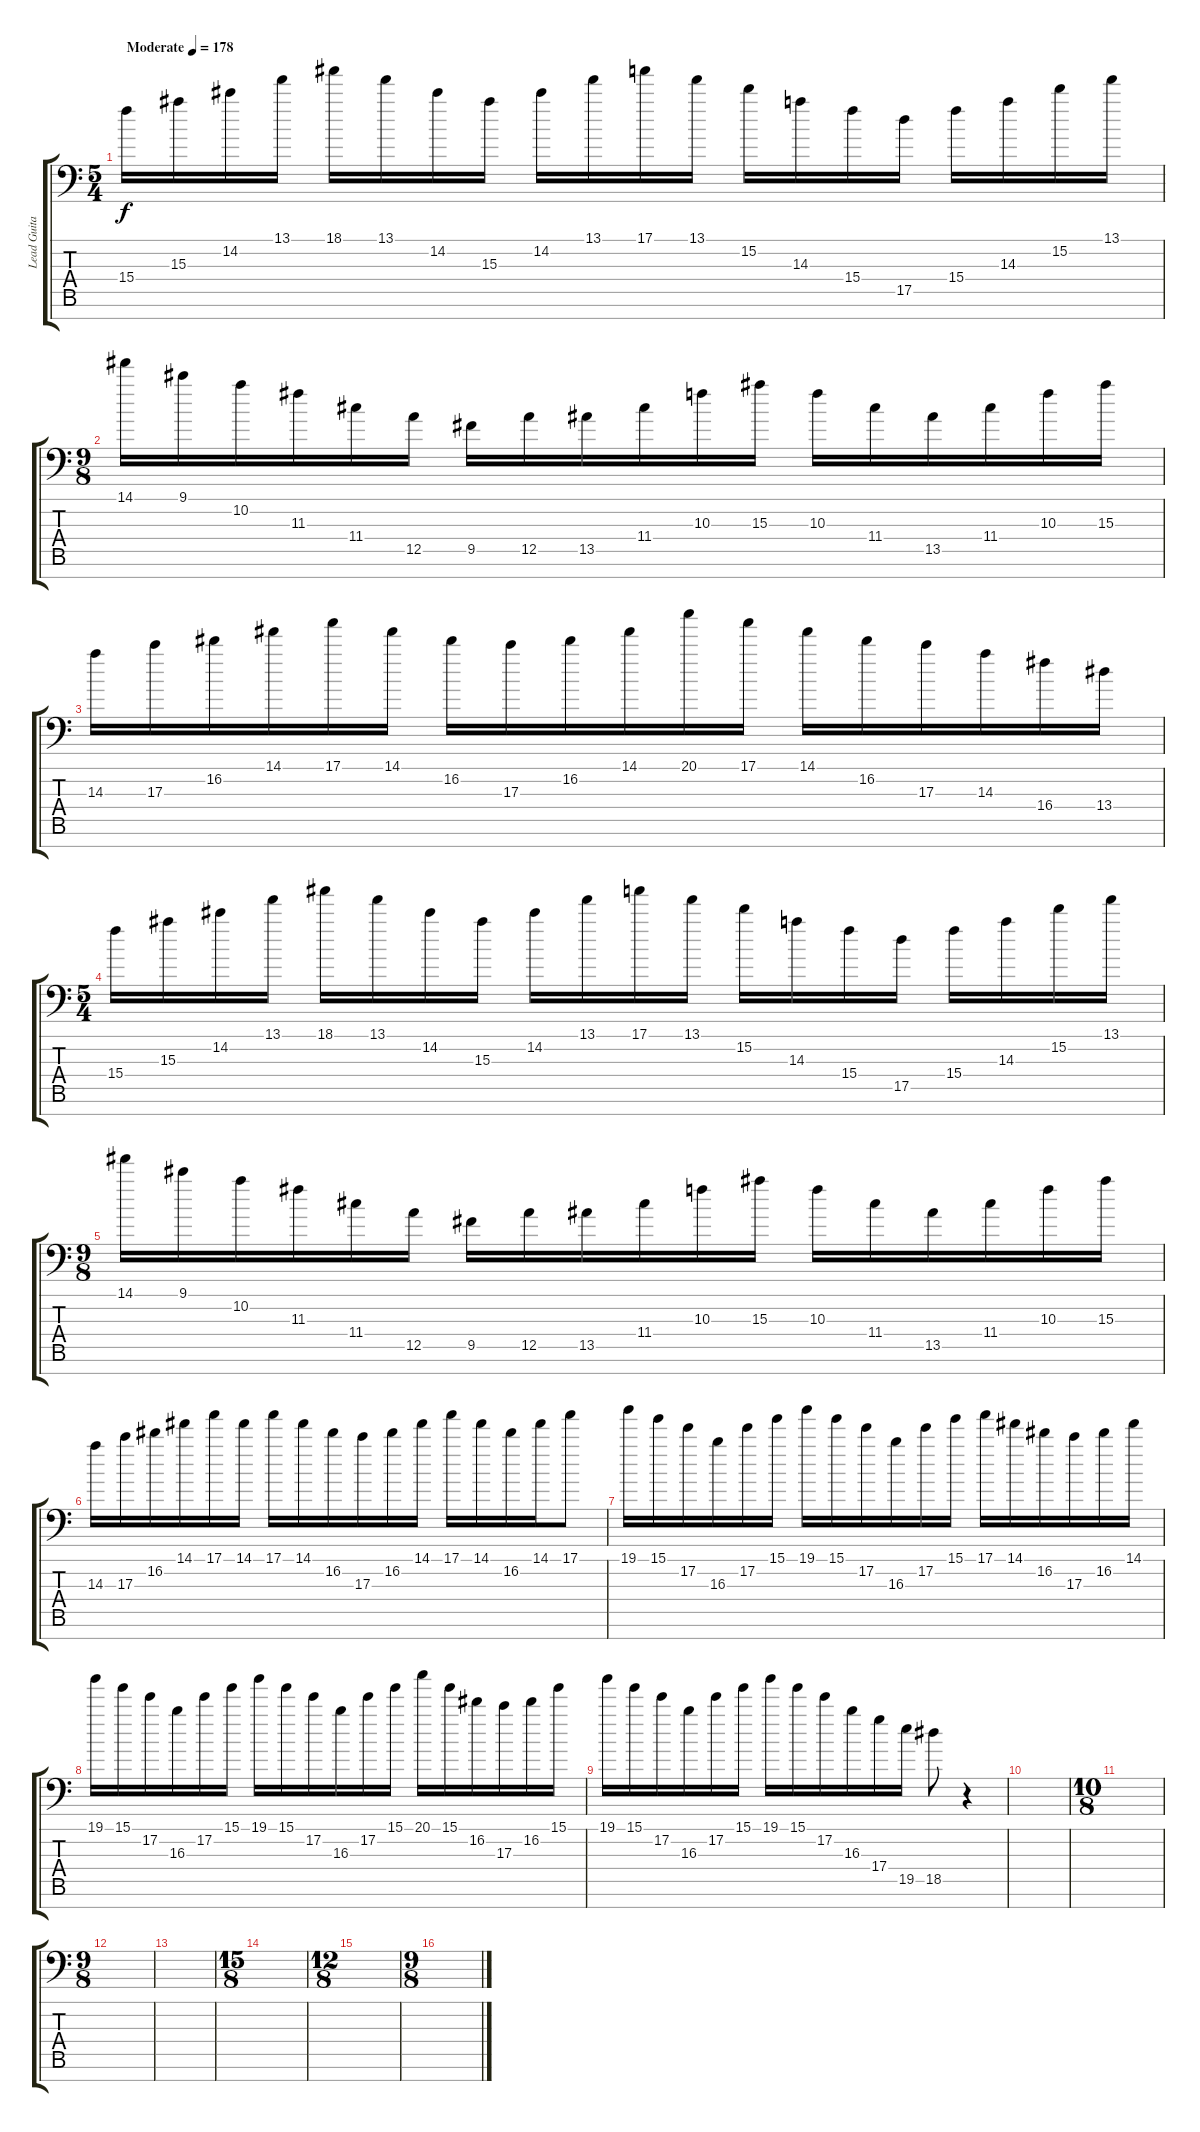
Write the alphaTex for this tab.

\track ("Lead Guitar" "Lead Guita") {instrument overdrivenguitar}
\staff {score tabs}
\tuning (E4 B3 G3 D3 A2 E2 A1) {hide}
\ts (5 4)
\tempo (178 "Moderate")
\clef f4
\ks c
15.4.16{dy f instrument overdrivenguitar} 15.3.16 14.2.16 13.1.16 18.1.16 13.1.16 14.2.16 15.3.16 14.2.16 13.1.16 17.1.16 13.1.16 15.2.16 14.3.16 15.4.16 17.5.16 15.4.16 14.3.16 15.2.16 13.1.16 |
\ts (9 8)
14.1.16 9.1.16 10.2.16 11.3.16 11.4.16 12.5.16 9.5.16 12.5.16 13.5.16 11.4.16 10.3.16 15.3.16 10.3.16 11.4.16 13.5.16 11.4.16 10.3.16 15.3.16 |
14.3.16 17.3.16 16.2.16 14.1.16 17.1.16 14.1.16 16.2.16 17.3.16 16.2.16 14.1.16 20.1.16 17.1.16 14.1.16 16.2.16 17.3.16 14.3.16 16.4.16 13.4.16 |
\ts (5 4)
15.4.16 15.3.16 14.2.16 13.1.16 18.1.16 13.1.16 14.2.16 15.3.16 14.2.16 13.1.16 17.1.16 13.1.16 15.2.16 14.3.16 15.4.16 17.5.16 15.4.16 14.3.16 15.2.16 13.1.16 |
\ts (9 8)
14.1.16 9.1.16 10.2.16 11.3.16 11.4.16 12.5.16 9.5.16 12.5.16 13.5.16 11.4.16 10.3.16 15.3.16 10.3.16 11.4.16 13.5.16 11.4.16 10.3.16 15.3.16 |
14.3.16 17.3.16 16.2.16 14.1.16 17.1.16 14.1.16 17.1.16 14.1.16 16.2.16 17.3.16 16.2.16 14.1.16 17.1.16 14.1.16 16.2.16 14.1.16 17.1.8 |
19.1.16 15.1.16 17.2.16 16.3.16 17.2.16 15.1.16 19.1.16 15.1.16 17.2.16 16.3.16 17.2.16 15.1.16 17.1.16 14.1.16 16.2.16 17.3.16 16.2.16 14.1.16 |
19.1.16 15.1.16 17.2.16 16.3.16 17.2.16 15.1.16 19.1.16 15.1.16 17.2.16 16.3.16 17.2.16 15.1.16 20.1.16 15.1.16 16.2.16 17.3.16 16.2.16 15.1.16 |
19.1.16 15.1.16 17.2.16 16.3.16 17.2.16 15.1.16 19.1.16 15.1.16 17.2.16 16.3.16 17.4.16 19.5.16 18.5.8 r.4 |
|
\ts (10 8)
|
\ts (9 8)
|
|
\ts (15 8)
|
\ts (12 8)
|
\ts (9 8)
